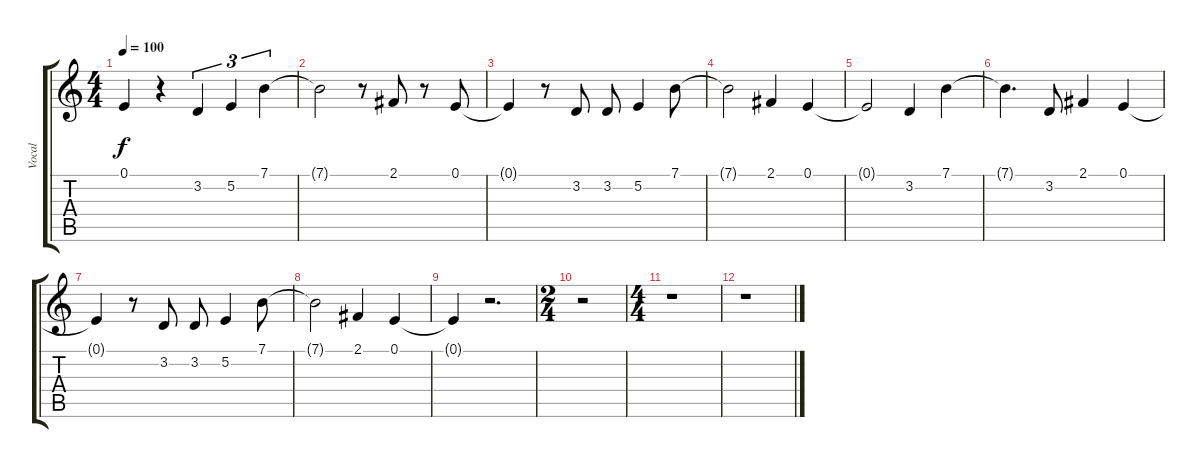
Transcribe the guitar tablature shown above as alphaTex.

\track ("Vocal" "Vocal") {instrument acousticgrandpiano}
\staff {score tabs}
\tuning (E4 B3 G3 D3 A2 E2) {hide}
\ts (4 4)
\tempo 100
\clef g2
\ks c
0.1{t}.4{dy f} r.4 3.2.4{tu (3 2)} 5.2.4{tu (3 2)} 7.1.4{tu (3 2)} |
7.1{t}.2 r.8 2.1.8 r.8 0.1.8 |
0.1{t}.4 r.8 3.2.8 3.2.8 5.2.4 7.1.8 |
7.1{t}.2 2.1.4 0.1.4 |
0.1{t}.2 3.2.4 7.1.4 |
7.1{t}.4{d} 3.2.8 2.1.4 0.1.4 |
0.1{t}.4 r.8 3.2.8 3.2.8 5.2.4 7.1.8 |
7.1{t}.2 2.1.4 0.1.4 |
0.1{t}.4 r.2{d} |
\ts (2 4)
r.2 |
\ts (4 4)
r.1 |
r.1
